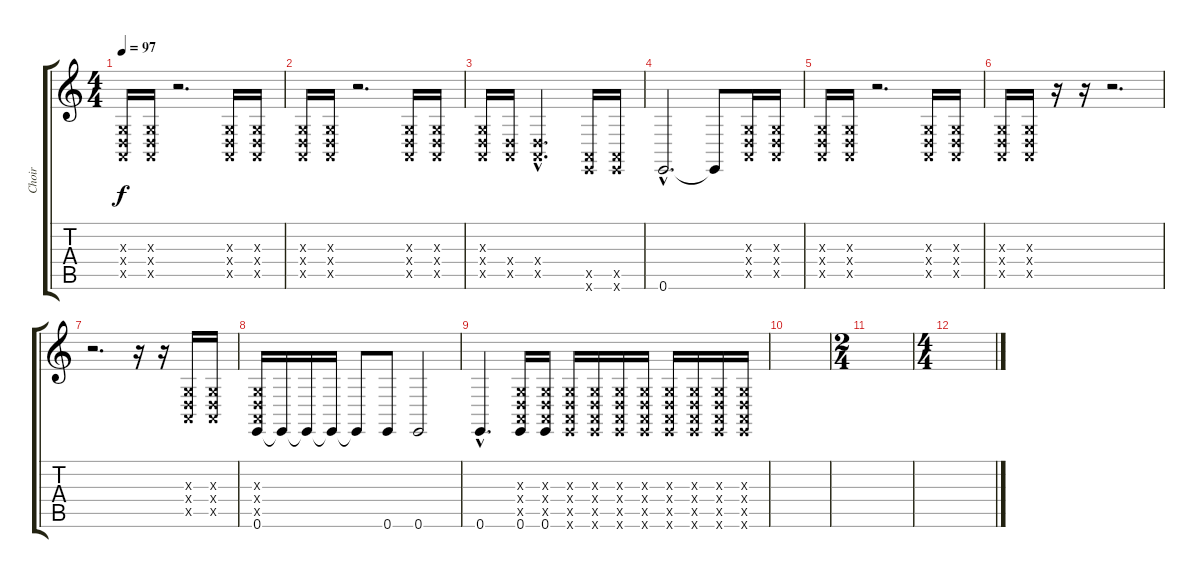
\track ("Choir" "Choir") {instrument voiceoohs}
\staff {score tabs}
\tuning (E4 B3 G3 D3 A2 E2) {hide}
\ts (4 4)
\tempo 97
\clef g2
\ks c
(0.3{x} 0.4{x} 0.5{x}).16{dy f} (0.3{x} 0.4{x} 0.5{x}).16 r.2{d} (0.3{x} 0.4{x} 0.5{x}).16 (0.3{x} 0.4{x} 0.5{x}).16 |
(0.3{x} 0.4{x} 0.5{x}).16 (0.3{x} 0.4{x} 0.5{x}).16 r.2{d} (0.3{x} 0.4{x} 0.5{x}).16 (0.3{x} 0.4{x} 0.5{x}).16 |
(0.3{x} 0.4{x} 0.5{x}).16 (0.4{x} 0.5{x}).16 (0.4{hac x} 0.5{hac x}).2{d} (0.5{x} 0.6{x}).16 (0.5{x} 0.6{x}).16 |
0.6{hac}.2{d} 0.6{t}.8 (0.3{x} 0.4{x} 0.5{x}).16 (0.3{x} 0.4{x} 0.5{x}).16 |
(0.3{x} 0.4{x} 0.5{x}).16 (0.3{x} 0.4{x} 0.5{x}).16 r.2{d} (0.3{x} 0.4{x} 0.5{x}).16 (0.3{x} 0.4{x} 0.5{x}).16 |
(0.3{x} 0.4{x} 0.5{x}).16 (0.3{x} 0.4{x} 0.5{x}).16 r.16 r.16 r.2{d} |
r.2{d} r.16 r.16 (0.3{x} 0.4{x} 0.5{x}).16 (0.3{x} 0.4{x} 0.5{x}).16 |
(0.3{x} 0.4{x} 0.5{x} 0.6).16 0.6{t}.16 0.6{t}.16 0.6{t}.16 0.6{t}.8 0.6.8 0.6.2 |
0.6{hac}.4{d} (0.3{x} 0.4{x} 0.5{x} 0.6).16 (0.3{x} 0.4{x} 0.5{x} 0.6).16 (0.3{x} 0.4{x} 0.5{x} 0.6{x}).16 (0.3{x} 0.4{x} 0.5{x} 0.6{x}).16 (0.3{x} 0.4{x} 0.5{x} 0.6{x}).16 (0.3{x} 0.4{x} 0.5{x} 0.6{x}).16 (0.3{x} 0.4{x} 0.5{x} 0.6{x}).16 (0.3{x} 0.4{x} 0.5{x} 0.6{x}).16 (0.3{x} 0.4{x} 0.5{x} 0.6{x}).16 (0.3{x} 0.4{x} 0.5{x} 0.6{x}).16 |
|
\ts (2 4)
|
\ts (4 4)
